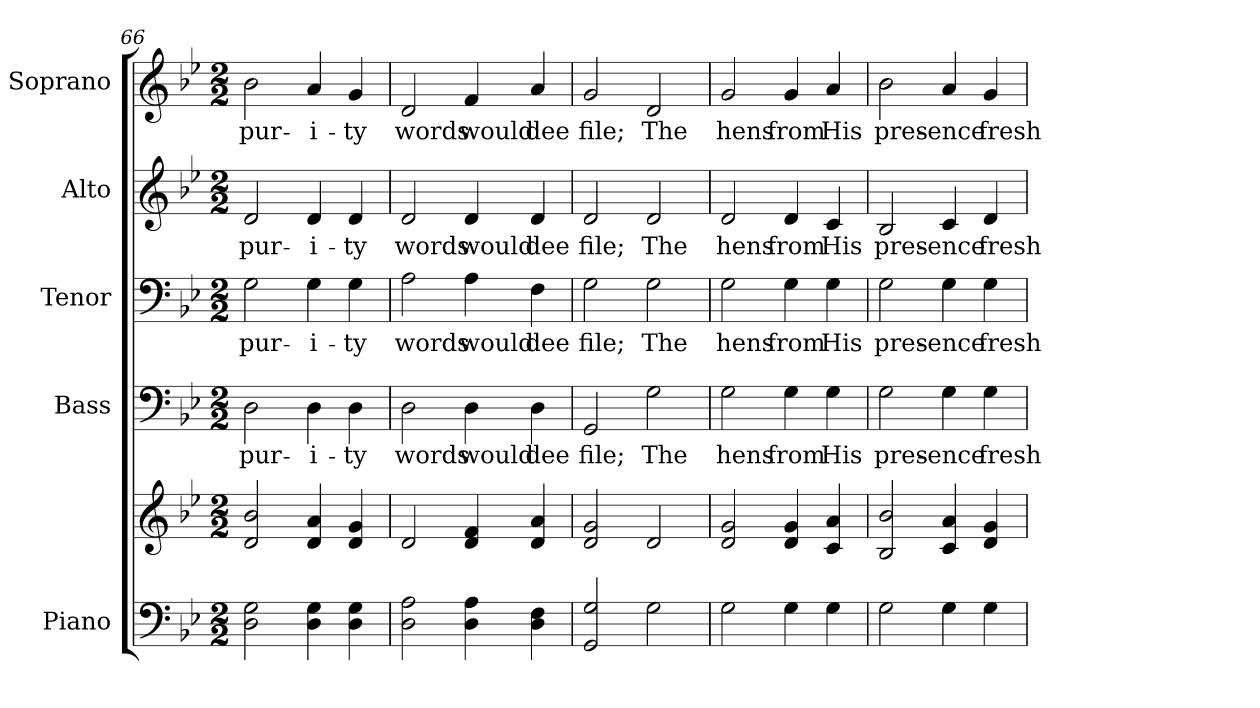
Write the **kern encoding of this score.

**kern	**kern	**kern	**text	**kern	**text	**kern	**text	**kern	**text
*part5	*part5	*part4	*part4	*part3	*part3	*part2	*part2	*part1	*part1
*staff6	*staff5	*staff4	*staff4	*staff3	*staff3	*staff2	*staff2	*staff1	*staff1
*I"Piano	*	*I"Bass	*	*I"Tenor	*	*I"Alto	*	*I"Soprano	*
*I'Pno.	*	*I'B.	*	*I'T.	*	*I'A.	*	*I'S.	*
*clefF4	*clefG2	*clefF4	*	*clefF4	*	*clefG2	*	*clefG2	*
*k[b-e-]	*k[b-e-]	*k[b-e-]	*	*k[b-e-]	*	*k[b-e-]	*	*k[b-e-]	*
*B-:	*B-:	*B-:	*	*B-:	*	*B-:	*	*B-:	*
*M2/2	*M2/2	*M2/2	*	*M2/2	*	*M2/2	*	*M2/2	*
=66	=66	=66	=66	=66	=66	=66	=66	=66	=66
!	!	!	!LO:LY:b:color=#000000	!	!	!	!	!	!
!	!	!	!	!	!LO:LY:b:color=#000000	!	!	!	!
!	!	!	!	!	!	!	!LO:LY:b:color=#000000	!	!
!	!	!	!	!	!	!	!	!	!LO:LY:b:color=#000000
2Di\ 2Gi	2di/ 2b-i	2Di\	pur-	2Gi\	pur-	2di/	pur-	2b-i\	pur-
!	!	!	!LO:LY:b:color=#000000	!	!	!	!	!	!
!	!	!	!	!	!LO:LY:b:color=#000000	!	!	!	!
!	!	!	!	!	!	!	!LO:LY:b:color=#000000	!	!
!	!	!	!	!	!	!	!	!	!LO:LY:b:color=#000000
4Di\ 4Gi	4di/ 4ai	4Di\	-i-	4Gi\	-i-	4di/	-i-	4ai/	-i-
!	!	!	!LO:LY:b:color=#000000	!	!	!	!	!	!
!	!	!	!	!	!LO:LY:b:color=#000000	!	!	!	!
!	!	!	!	!	!	!	!LO:LY:b:color=#000000	!	!
!	!	!	!	!	!	!	!	!	!LO:LY:b:color=#000000
4Di\ 4Gi	4di/ 4gi	4Di\	-ty	4Gi\	-ty	4di/	-ty	4gi/	-ty
!!LO:PB:g=z
=67	=67	=67	=67	=67	=67	=67	=67	=67	=67
!	!	!	!LO:LY:b:color=#000000	!	!	!	!	!	!
!	!	!	!	!	!LO:LY:b:color=#000000	!	!	!	!
!	!	!	!	!	!	!	!LO:LY:b:color=#000000	!	!
!	!	!	!	!	!	!	!	!	!LO:LY:b:color=#000000
2Di\ 2Ai	2di/	2Di\	words	2Ai\	words	2di/	words	2di/	words
!	!	!	!LO:LY:b:color=#000000	!	!	!	!	!	!
!	!	!	!	!	!LO:LY:b:color=#000000	!	!	!	!
!	!	!	!	!	!	!	!LO:LY:b:color=#000000	!	!
!	!	!	!	!	!	!	!	!	!LO:LY:b:color=#000000
4Di\ 4Ai	4di/ 4fi	4Di\	would	4Ai\	would	4di/	would	4fi/	would
!	!	!	!LO:LY:b:color=#000000	!	!	!	!	!	!
!	!	!	!	!	!LO:LY:b:color=#000000	!	!	!	!
!	!	!	!	!	!	!	!LO:LY:b:color=#000000	!	!
!	!	!	!	!	!	!	!	!	!LO:LY:b:color=#000000
4Di\ 4Fi	4di/ 4ai	4Di\	dee	4Fi\	dee	4di/	dee	4ai/	dee
=68	=68	=68	=68	=68	=68	=68	=68	=68	=68
!	!	!	!LO:LY:b:color=#000000	!	!	!	!	!	!
!	!	!	!	!	!LO:LY:b:color=#000000	!	!	!	!
!	!	!	!	!	!	!	!LO:LY:b:color=#000000	!	!
!	!	!	!	!	!	!	!	!	!LO:LY:b:color=#000000
2GGi/ 2Gi	2di/ 2gi	2GGi/	file;	2Gi\	file;	2di/	file;	2gi/	file;
!	!	!	!LO:LY:b:color=#000000	!	!	!	!	!	!
!	!	!	!	!	!LO:LY:b:color=#000000	!	!	!	!
!	!	!	!	!	!	!	!LO:LY:b:color=#000000	!	!
!	!	!	!	!	!	!	!	!	!LO:LY:b:color=#000000
2Gi\	2di/	2Gi\	The	2Gi\	The	2di/	The	2di/	The
!!LO:LB:g=z
=69	=69	=69	=69	=69	=69	=69	=69	=69	=69
!	!	!	!LO:LY:b:color=#000000	!	!	!	!	!	!
!	!	!	!	!	!LO:LY:b:color=#000000	!	!	!	!
!	!	!	!	!	!	!	!LO:LY:b:color=#000000	!	!
!	!	!	!	!	!	!	!	!	!LO:LY:b:color=#000000
2Gi\	2di/ 2gi	2Gi\	hens	2Gi\	hens	2di/	hens	2gi/	hens
!	!	!	!LO:LY:b:color=#000000	!	!	!	!	!	!
!	!	!	!	!	!LO:LY:b:color=#000000	!	!	!	!
!	!	!	!	!	!	!	!LO:LY:b:color=#000000	!	!
!	!	!	!	!	!	!	!	!	!LO:LY:b:color=#000000
4Gi\	4di/ 4gi	4Gi\	from	4Gi\	from	4di/	from	4gi/	from
!	!	!	!LO:LY:b:color=#000000	!	!	!	!	!	!
!	!	!	!	!	!LO:LY:b:color=#000000	!	!	!	!
!	!	!	!	!	!	!	!LO:LY:b:color=#000000	!	!
!	!	!	!	!	!	!	!	!	!LO:LY:b:color=#000000
4Gi\	4ci/ 4ai	4Gi\	His	4Gi\	His	4ci/	His	4ai/	His
=70	=70	=70	=70	=70	=70	=70	=70	=70	=70
!	!	!	!LO:LY:b:color=#000000	!	!	!	!	!	!
!	!	!	!	!	!LO:LY:b:color=#000000	!	!	!	!
!	!	!	!	!	!	!	!LO:LY:b:color=#000000	!	!
!	!	!	!	!	!	!	!	!	!LO:LY:b:color=#000000
2Gi\	2B-i/ 2b-i	2Gi\	pres-	2Gi\	pres-	2B-i/	pres-	2b-i\	pres-
!	!	!	!LO:LY:b:color=#000000	!	!	!	!	!	!
!	!	!	!	!	!LO:LY:b:color=#000000	!	!	!	!
!	!	!	!	!	!	!	!LO:LY:b:color=#000000	!	!
!	!	!	!	!	!	!	!	!	!LO:LY:b:color=#000000
4Gi\	4ci/ 4ai	4Gi\	-ence	4Gi\	-ence	4ci/	-ence	4ai/	-ence
!	!	!	!LO:LY:b:color=#000000	!	!	!	!	!	!
!	!	!	!	!	!LO:LY:b:color=#000000	!	!	!	!
!	!	!	!	!	!	!	!LO:LY:b:color=#000000	!	!
!	!	!	!	!	!	!	!	!	!LO:LY:b:color=#000000
4Gi\	4di/ 4gi	4Gi\	fresh	4Gi\	fresh	4di/	fresh	4gi/	fresh
=	=	=	=	=	=	=	=	=	=
*-	*-	*-	*-	*-	*-	*-	*-	*-	*-
